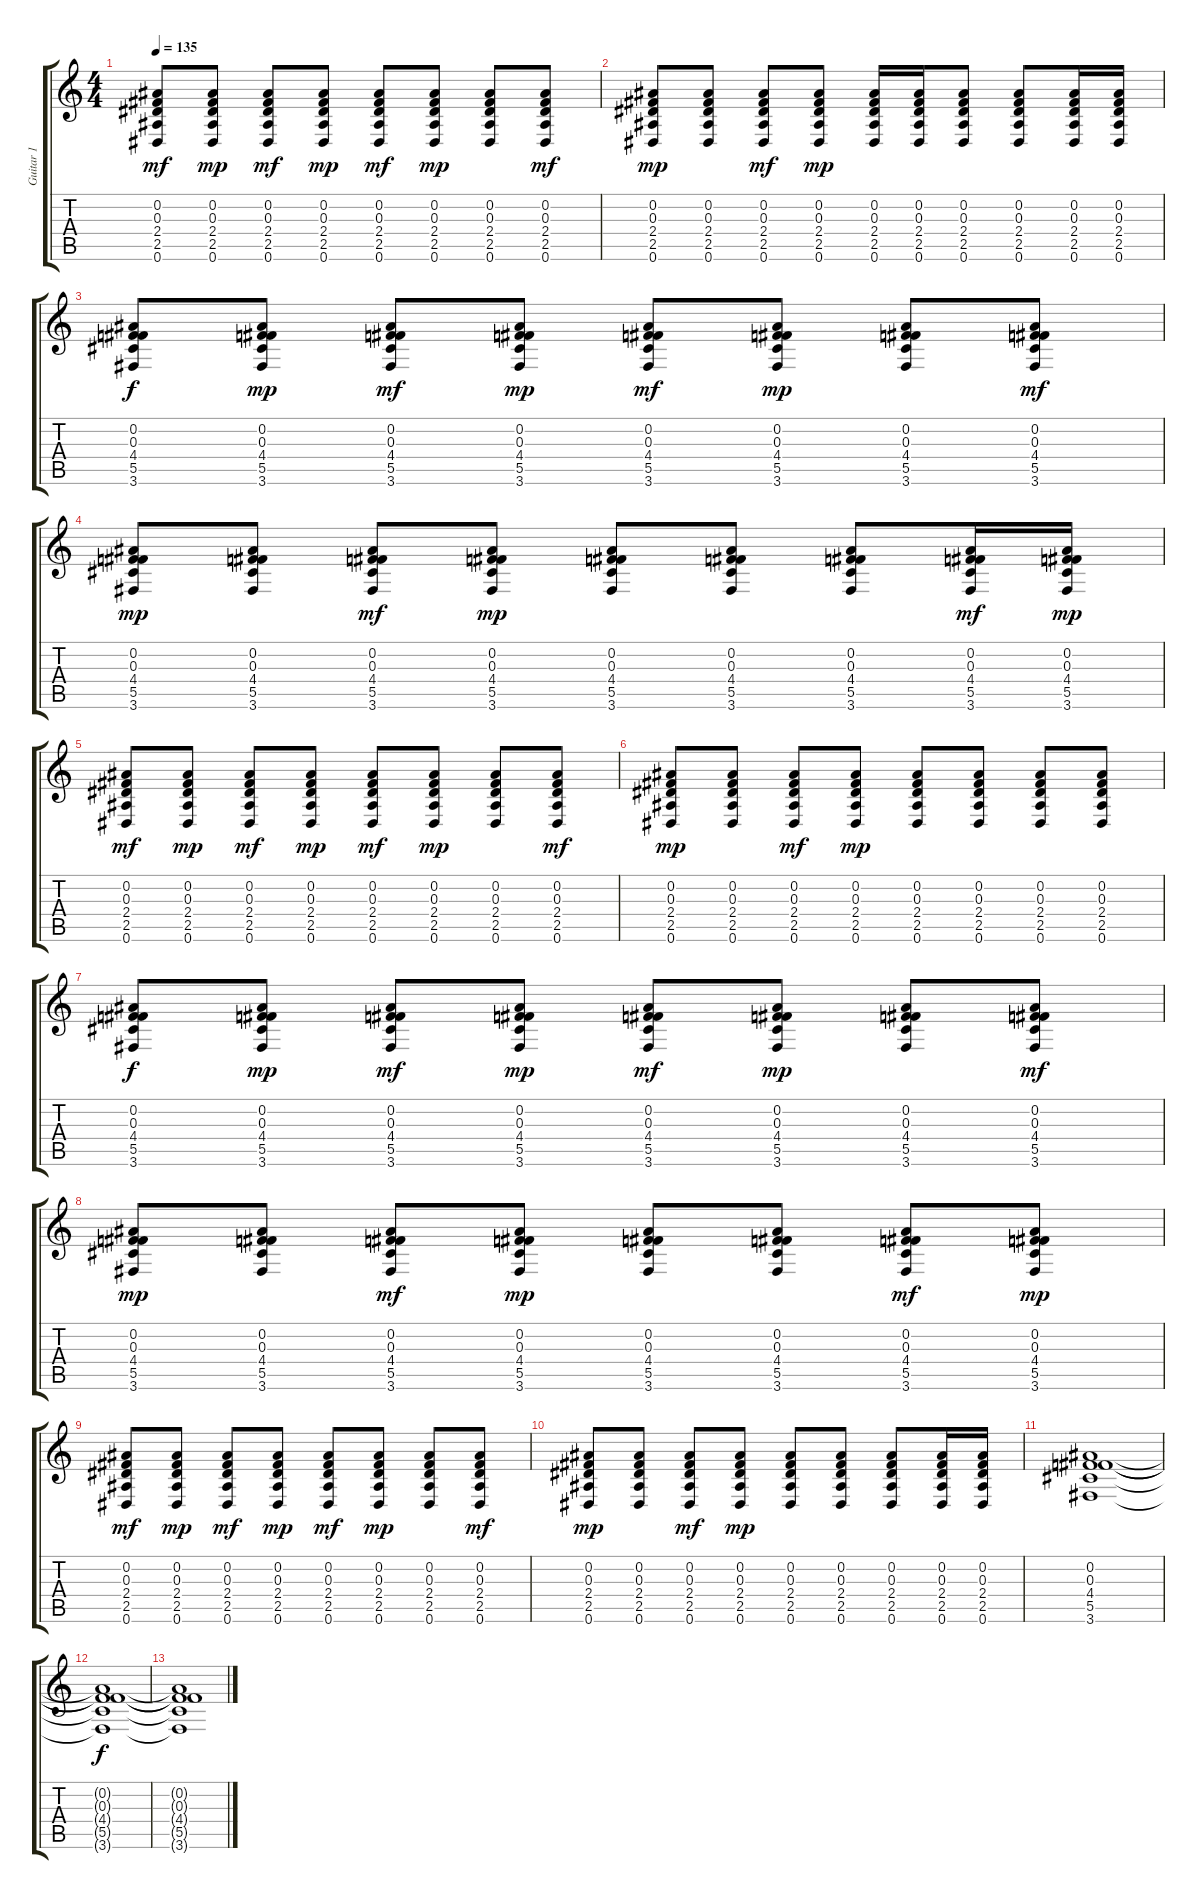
\track ("Guitar 1" "Guitar 1") {instrument acousticguitarsteel}
\staff {score tabs}
\tuning (Eb4 Bb3 Gb3 Db3 Ab2 Eb2) {hide}
\ts (4 4)
\tempo 135
\clef g2
\ks c
(0.2 0.3 2.4 2.5 0.6).8{dy mf} (0.2 0.3 2.4 2.5 0.6).8{dy mp} (0.2 0.3 2.4 2.5 0.6).8{dy mf} (0.2 0.3 2.4 2.5 0.6).8{dy mp} (0.2 0.3 2.4 2.5 0.6).8{dy mf} (0.2 0.3 2.4 2.5 0.6).8{dy mp} (0.2 0.3 2.4 2.5 0.6).8 (0.2 0.3 2.4 2.5 0.6).8{dy mf} |
(0.2 0.3 2.4 2.5 0.6).8{dy mp} (0.2 0.3 2.4 2.5 0.6).8 (0.2 0.3 2.4 2.5 0.6).8{dy mf} (0.2 0.3 2.4 2.5 0.6).8{dy mp} (0.2 0.3 2.4 2.5 0.6).16 (0.2 0.3 2.4 2.5 0.6).16 (0.2 0.3 2.4 2.5 0.6).8 (0.2 0.3 2.4 2.5 0.6).8 (0.2 0.3 2.4 2.5 0.6).16 (0.2 0.3 2.4 2.5 0.6).16 |
(0.2 0.3 4.4 5.5 3.6).8{dy f} (0.2 0.3 4.4 5.5 3.6).8{dy mp} (0.2 0.3 4.4 5.5 3.6).8{dy mf} (0.2 0.3 4.4 5.5 3.6).8{dy mp} (0.2 0.3 4.4 5.5 3.6).8{dy mf} (0.2 0.3 4.4 5.5 3.6).8{dy mp} (0.2 0.3 4.4 5.5 3.6).8 (0.2 0.3 4.4 5.5 3.6).8{dy mf} |
(0.2 0.3 4.4 5.5 3.6).8{dy mp} (0.2 0.3 4.4 5.5 3.6).8 (0.2 0.3 4.4 5.5 3.6).8{dy mf} (0.2 0.3 4.4 5.5 3.6).8{dy mp} (0.2 0.3 4.4 5.5 3.6).8 (0.2 0.3 4.4 5.5 3.6).8 (0.2 0.3 4.4 5.5 3.6).8 (0.2 0.3 4.4 5.5 3.6).16{dy mf} (0.2 0.3 4.4 5.5 3.6).16{dy mp} |
(0.2 0.3 2.4 2.5 0.6).8{dy mf} (0.2 0.3 2.4 2.5 0.6).8{dy mp} (0.2 0.3 2.4 2.5 0.6).8{dy mf} (0.2 0.3 2.4 2.5 0.6).8{dy mp} (0.2 0.3 2.4 2.5 0.6).8{dy mf} (0.2 0.3 2.4 2.5 0.6).8{dy mp} (0.2 0.3 2.4 2.5 0.6).8 (0.2 0.3 2.4 2.5 0.6).8{dy mf} |
(0.2 0.3 2.4 2.5 0.6).8{dy mp} (0.2 0.3 2.4 2.5 0.6).8 (0.2 0.3 2.4 2.5 0.6).8{dy mf} (0.2 0.3 2.4 2.5 0.6).8{dy mp} (0.2 0.3 2.4 2.5 0.6).8 (0.2 0.3 2.4 2.5 0.6).8 (0.2 0.3 2.4 2.5 0.6).8 (0.2 0.3 2.4 2.5 0.6).8 |
(0.2 0.3 4.4 5.5 3.6).8{dy f} (0.2 0.3 4.4 5.5 3.6).8{dy mp} (0.2 0.3 4.4 5.5 3.6).8{dy mf} (0.2 0.3 4.4 5.5 3.6).8{dy mp} (0.2 0.3 4.4 5.5 3.6).8{dy mf} (0.2 0.3 4.4 5.5 3.6).8{dy mp} (0.2 0.3 4.4 5.5 3.6).8 (0.2 0.3 4.4 5.5 3.6).8{dy mf} |
(0.2 0.3 4.4 5.5 3.6).8{dy mp} (0.2 0.3 4.4 5.5 3.6).8 (0.2 0.3 4.4 5.5 3.6).8{dy mf} (0.2 0.3 4.4 5.5 3.6).8{dy mp} (0.2 0.3 4.4 5.5 3.6).8 (0.2 0.3 4.4 5.5 3.6).8 (0.2 0.3 4.4 5.5 3.6).8{dy mf} (0.2 0.3 4.4 5.5 3.6).8{dy mp} |
(0.2 0.3 2.4 2.5 0.6).8{dy mf} (0.2 0.3 2.4 2.5 0.6).8{dy mp} (0.2 0.3 2.4 2.5 0.6).8{dy mf} (0.2 0.3 2.4 2.5 0.6).8{dy mp} (0.2 0.3 2.4 2.5 0.6).8{dy mf} (0.2 0.3 2.4 2.5 0.6).8{dy mp} (0.2 0.3 2.4 2.5 0.6).8 (0.2 0.3 2.4 2.5 0.6).8{dy mf} |
(0.2 0.3 2.4 2.5 0.6).8{dy mp} (0.2 0.3 2.4 2.5 0.6).8 (0.2 0.3 2.4 2.5 0.6).8{dy mf} (0.2 0.3 2.4 2.5 0.6).8{dy mp} (0.2 0.3 2.4 2.5 0.6).8 (0.2 0.3 2.4 2.5 0.6).8 (0.2 0.3 2.4 2.5 0.6).8 (0.2 0.3 2.4 2.5 0.6).16 (0.2 0.3 2.4 2.5 0.6).16 |
(0.2 0.3 4.4 5.5 3.6).1 |
(0.2{t} 0.3{t} 4.4{t} 5.5{t} 3.6{t}).1{dy f} |
(0.2{t} 0.3{t} 4.4{t} 5.5{t} 3.6{t}).1
